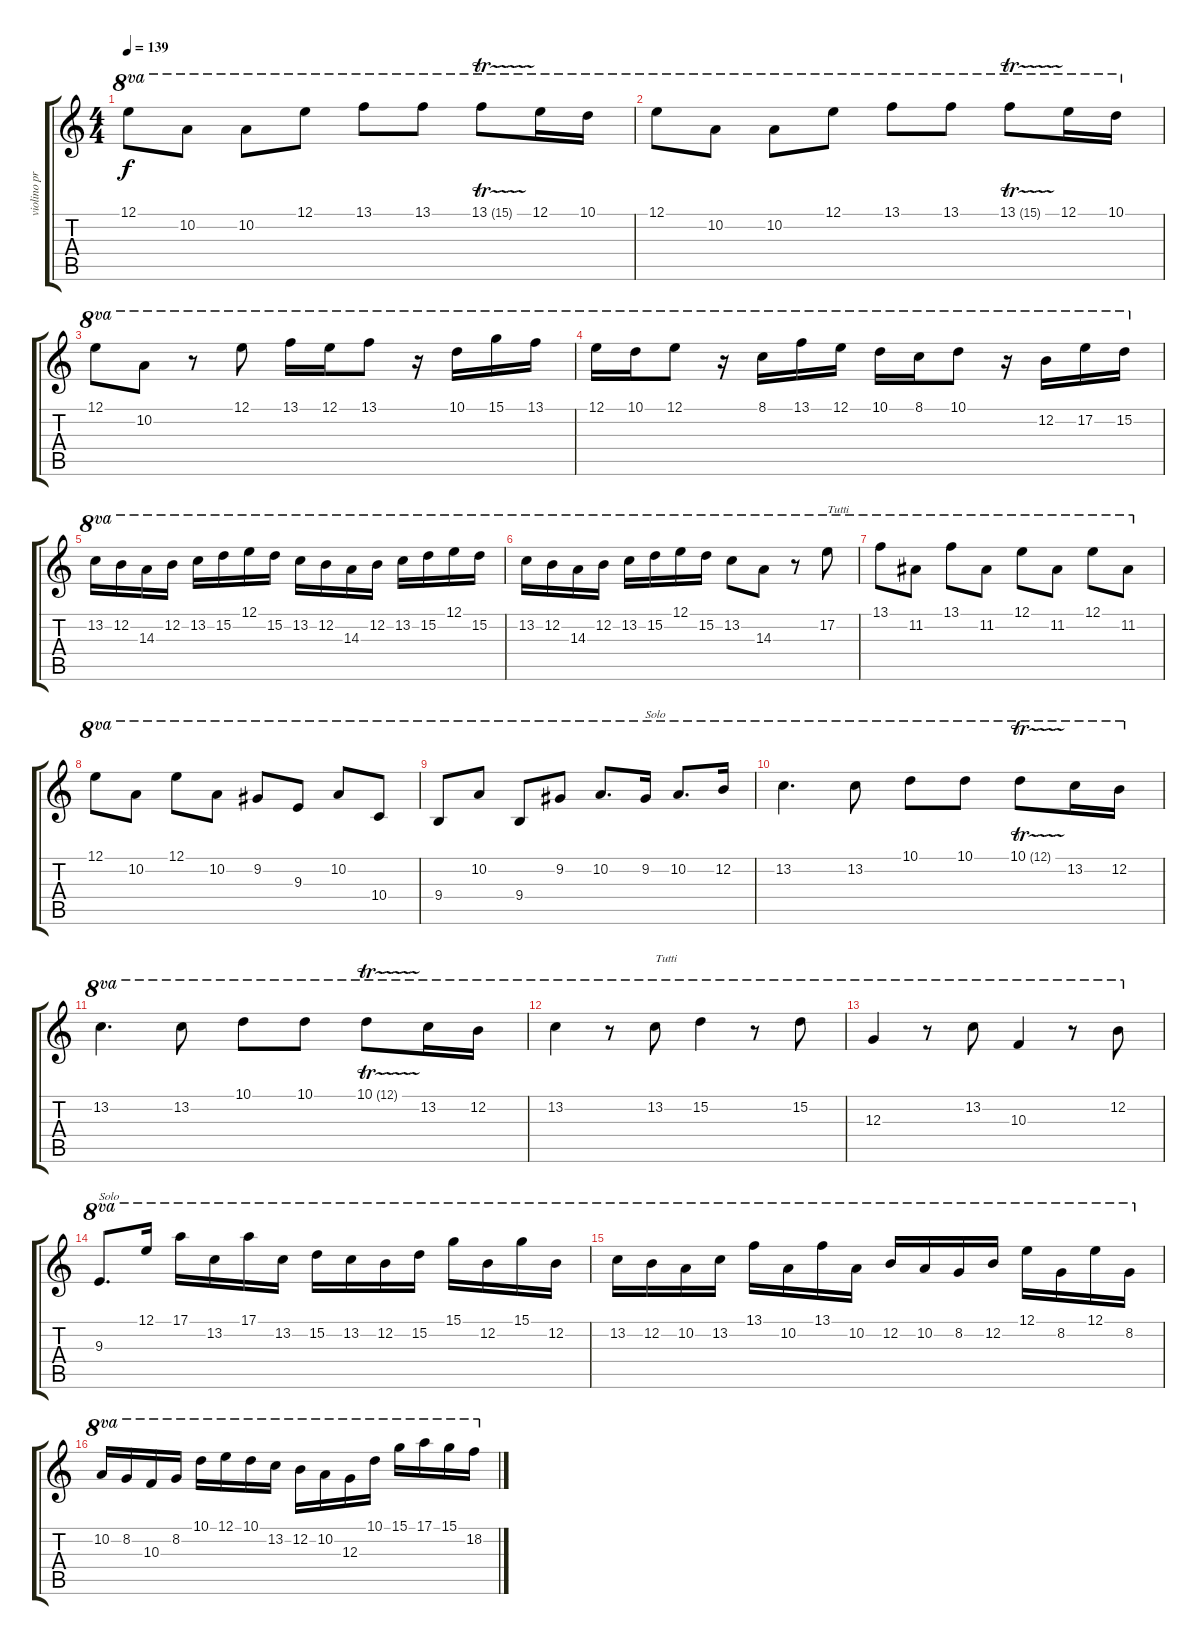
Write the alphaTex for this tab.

\track ("violino principale" "violino pr") {instrument overdrivenguitar}
\staff {score tabs}
\tuning (E4 B3 G3 D3 A2 E2) {hide}
\ts (4 4)
\tempo 139
\clef g2
\ks aminor
12.1.8{ot 8va dy f} 10.2.8{ot 8va} 10.2.8{ot 8va} 12.1.8{ot 8va} 13.1.8{ot 8va} 13.1.8{ot 8va} 13.1{tr (15 64)}.8{ot 8va} 12.1.16{ot 8va} 10.1.16{ot 8va} |
12.1.8{ot 8va} 10.2.8{ot 8va} 10.2.8{ot 8va} 12.1.8{ot 8va} 13.1.8{ot 8va} 13.1.8{ot 8va} 13.1{tr (15 64)}.8{ot 8va} 12.1.16{ot 8va} 10.1.16{ot 8va} |
12.1.8{ot 8va} 10.2.8{ot 8va} r.8{ot 8va} 12.1.8{ot 8va} 13.1.16{ot 8va} 12.1.16{ot 8va} 13.1.8{ot 8va} r.16{ot 8va} 10.1.16{ot 8va} 15.1.16{ot 8va} 13.1.16{ot 8va} |
12.1.16{ot 8va} 10.1.16{ot 8va} 12.1.8{ot 8va} r.16{ot 8va} 8.1.16{ot 8va} 13.1.16{ot 8va} 12.1.16{ot 8va} 10.1.16{ot 8va} 8.1.16{ot 8va} 10.1.8{ot 8va} r.16{ot 8va} 12.2.16{ot 8va} 17.2.16{ot 8va} 15.2.16{ot 8va} |
13.2.16{ot 8va} 12.2.16{ot 8va} 14.3.16{ot 8va} 12.2.16{ot 8va} 13.2.16{ot 8va} 15.2.16{ot 8va} 12.1.16{ot 8va} 15.2.16{ot 8va} 13.2.16{ot 8va} 12.2.16{ot 8va} 14.3.16{ot 8va} 12.2.16{ot 8va} 13.2.16{ot 8va} 15.2.16{ot 8va} 12.1.16{ot 8va} 15.2.16{ot 8va} |
13.2.16{ot 8va} 12.2.16{ot 8va} 14.3.16{ot 8va} 12.2.16{ot 8va} 13.2.16{ot 8va} 15.2.16{ot 8va} 12.1.16{ot 8va} 15.2.16{ot 8va} 13.2.8{ot 8va} 14.3.8{ot 8va} r.8{ot 8va} 17.2.8{ot 8va txt "Tutti"} |
13.1.8{ot 8va} 11.2.8{ot 8va} 13.1.8{ot 8va} 11.2.8{ot 8va} 12.1.8{ot 8va} 11.2.8{ot 8va} 12.1.8{ot 8va} 11.2.8{ot 8va} |
12.1.8{ot 8va} 10.2.8{ot 8va} 12.1.8{ot 8va} 10.2.8{ot 8va} 9.2.8{ot 8va} 9.3.8{ot 8va} 10.2.8{ot 8va} 10.4.8{ot 8va} |
9.4.8{ot 8va} 10.2.8{ot 8va} 9.4.8{ot 8va} 9.2.8{ot 8va} 10.2.8{d ot 8va} 9.2.16{ot 8va txt "Solo"} 10.2.8{d ot 8va} 12.2.16{ot 8va} |
13.2.4{d ot 8va} 13.2.8{ot 8va} 10.1.8{ot 8va} 10.1.8{ot 8va} 10.1{tr (12 32)}.8{ot 8va} 13.2.16{ot 8va} 12.2.16{ot 8va} |
13.2.4{d ot 8va} 13.2.8{ot 8va} 10.1.8{ot 8va} 10.1.8{ot 8va} 10.1{tr (12 32)}.8{ot 8va} 13.2.16{ot 8va} 12.2.16{ot 8va} |
13.2.4{ot 8va} r.8{ot 8va} 13.2.8{ot 8va txt "Tutti"} 15.2.4{ot 8va} r.8{ot 8va} 15.2.8{ot 8va} |
12.3.4{ot 8va} r.8{ot 8va} 13.2.8{ot 8va} 10.3.4{ot 8va} r.8{ot 8va} 12.2.8{ot 8va} |
9.3.8{d ot 8va txt "Solo"} 12.1.16{ot 8va} 17.1.16{ot 8va} 13.2.16{ot 8va} 17.1.16{ot 8va} 13.2.16{ot 8va} 15.2.16{ot 8va} 13.2.16{ot 8va} 12.2.16{ot 8va} 15.2.16{ot 8va} 15.1.16{ot 8va} 12.2.16{ot 8va} 15.1.16{ot 8va} 12.2.16{ot 8va} |
13.2.16{ot 8va} 12.2.16{ot 8va} 10.2.16{ot 8va} 13.2.16{ot 8va} 13.1.16{ot 8va} 10.2.16{ot 8va} 13.1.16{ot 8va} 10.2.16{ot 8va} 12.2.16{ot 8va} 10.2.16{ot 8va} 8.2.16{ot 8va} 12.2.16{ot 8va} 12.1.16{ot 8va} 8.2.16{ot 8va} 12.1.16{ot 8va} 8.2.16{ot 8va} |
10.2.16{ot 8va} 8.2.16{ot 8va} 10.3.16{ot 8va} 8.2.16{ot 8va} 10.1.16{ot 8va} 12.1.16{ot 8va} 10.1.16{ot 8va} 13.2.16{ot 8va} 12.2.16{ot 8va} 10.2.16{ot 8va} 12.3.16{ot 8va} 10.1.16{ot 8va} 15.1.16{ot 8va} 17.1.16{ot 8va} 15.1.16{ot 8va} 18.2.16{ot 8va}
